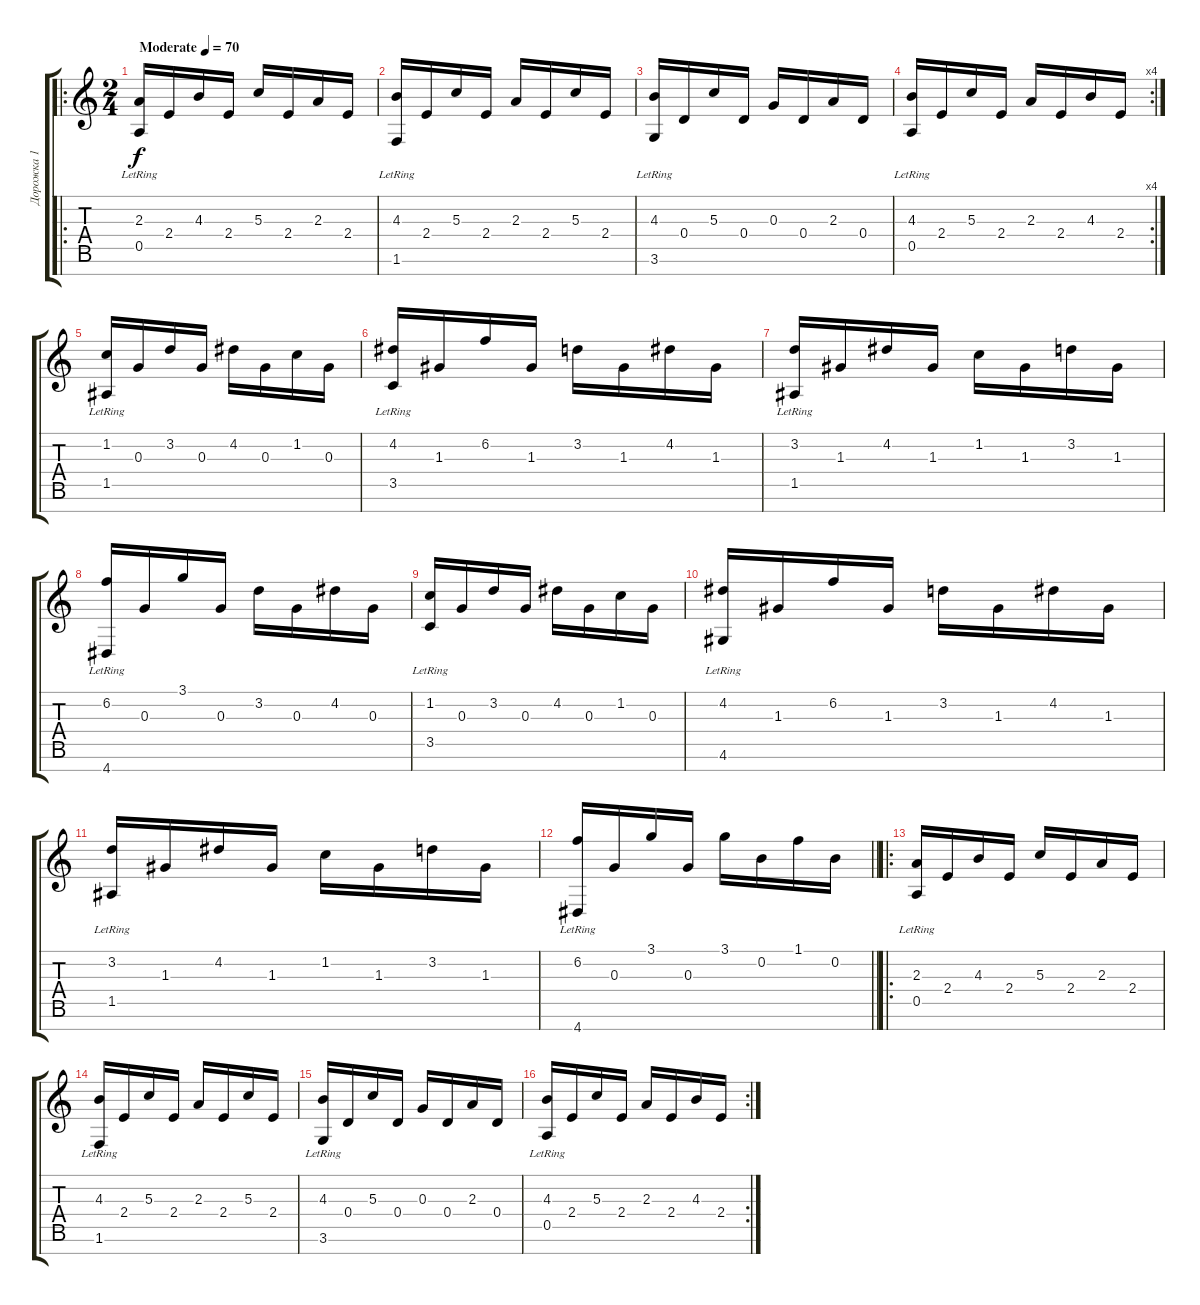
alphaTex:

\track ("Дорожка 1" "Дорожка 1") {instrument acousticguitarsteel}
\staff {score tabs}
\tuning (E4 B3 G3 D3 A2 E2 B1) {hide}
\ro
\ts (2 4)
\tempo (70 "Moderate")
\clef g2
\ks c
(2.3 0.5{lr}).16{dy f instrument acousticguitarsteel} 2.4.16 4.3.16 2.4.16 5.3.16 2.4.16 2.3.16 2.4.16 |
(4.3 1.6{lr}).16 2.4.16 5.3.16 2.4.16 2.3.16 2.4.16 5.3.16 2.4.16 |
(4.3 3.6{lr}).16 0.4.16 5.3.16 0.4.16 0.3.16 0.4.16 2.3.16 0.4.16 |
\rc 4
(4.3 0.5{lr}).16 2.4.16 5.3.16 2.4.16 2.3.16 2.4.16 4.3.16 2.4.16 |
(1.2 1.5{lr}).16 0.3.16 3.2.16 0.3.16 4.2.16 0.3.16 1.2.16 0.3.16 |
(4.2 3.5{lr}).16 1.3.16 6.2.16 1.3.16 3.2.16 1.3.16 4.2.16 1.3.16 |
(3.2 1.5{lr}).16 1.3.16 4.2.16 1.3.16 1.2.16 1.3.16 3.2.16 1.3.16 |
(6.2 4.7{lr}).16 0.3.16 3.1.16 0.3.16 3.2.16 0.3.16 4.2.16 0.3.16 |
(1.2 3.5{lr}).16 0.3.16 3.2.16 0.3.16 4.2.16 0.3.16 1.2.16 0.3.16 |
(4.2 4.6{lr}).16 1.3.16 6.2.16 1.3.16 3.2.16 1.3.16 4.2.16 1.3.16 |
(3.2 1.5{lr}).16 1.3.16 4.2.16 1.3.16 1.2.16 1.3.16 3.2.16 1.3.16 |
\barLineRight lightlight
(6.2 4.7{lr}).16 0.3.16 3.1.16 0.3.16 3.1.16 0.2.16 1.1.16 0.2.16 |
\ro
(2.3 0.5{lr}).16 2.4.16 4.3.16 2.4.16 5.3.16 2.4.16 2.3.16 2.4.16 |
(4.3 1.6{lr}).16 2.4.16 5.3.16 2.4.16 2.3.16 2.4.16 5.3.16 2.4.16 |
(4.3 3.6{lr}).16 0.4.16 5.3.16 0.4.16 0.3.16 0.4.16 2.3.16 0.4.16 |
\rc 2
(4.3 0.5{lr}).16 2.4.16 5.3.16 2.4.16 2.3.16 2.4.16 4.3.16 2.4.16
